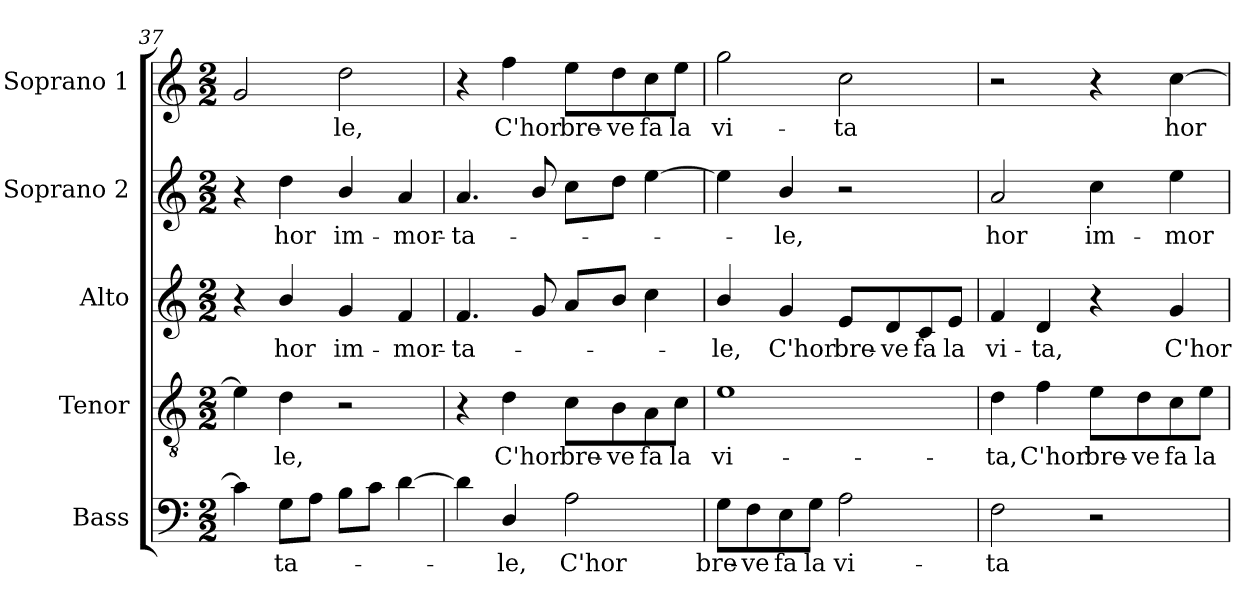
**kern	**text	**kern	**text	**kern	**text	**kern	**text	**kern	**text
*part5	*part5	*part4	*part4	*part3	*part3	*part2	*part2	*part1	*part1
*staff5	*staff5	*staff4	*staff4	*staff3	*staff3	*staff2	*staff2	*staff1	*staff1
*I"Bass	*	*I"Tenor	*	*I"Alto	*	*I"Soprano 2	*	*I"Soprano 1	*
*I'B	*	*I'T	*	*I'A	*	*I'S2	*	*I'S1	*
*clefF4	*	*clefGv2	*	*clefG2	*	*clefG2	*	*clefG2	*
*	*	*ITrd7c12	*	*	*	*	*	*	*
*k[]	*	*k[]	*	*k[]	*	*k[]	*	*k[]	*
*C:	*	*C:	*	*C:	*	*C:	*	*C:	*
*M2/2	*	*M2/2	*	*M2/2	*	*M2/2	*	*M2/2	*
=37	=37	=37	=37	=37	=37	=37	=37	=37	=37
4ci\]	.	4Ei\]	.	4r	.	4r	.	2gi/	.
!	!LO:LY:b:color=#000000	!	!	!	!	!	!	!	!
!	!	!	!LO:LY:b:color=#000000	!	!	!	!	!	!
!	!	!	!	!	!LO:LY:b:color=#000000	!	!	!	!
!	!	!	!	!	!	!	!LO:LY:b:color=#000000	!	!
8Gi\L	-ta-	4Di\	-le,	4bi/	hor	4ddi\	hor	.	.
8Ai\J	.	.	.	.	.	.	.	.	.
!	!	!	!	!	!LO:LY:b:color=#000000	!	!	!	!
!	!	!	!	!	!	!	!LO:LY:b:color=#000000	!	!
!	!	!	!	!	!	!	!	!	!LO:LY:b:color=#000000
8Bi\L	.	2r	.	4gi/	im-	4bi/	im-	2ddi\	-le,
8ci\J	.	.	.	.	.	.	.	.	.
!	!	!	!	!	!LO:LY:b:color=#000000	!	!	!	!
!	!	!	!	!	!	!	!LO:LY:b:color=#000000	!	!
[4di\	.	.	.	4fi/	-mor-	4ai/	-mor-	.	.
=38	=38	=38	=38	=38	=38	=38	=38	=38	=38
!	!	!	!	!	!LO:LY:b:color=#000000	!	!	!	!
!	!	!	!	!	!	!	!LO:LY:b:color=#000000	!	!
4di\]	.	4r	.	4.fi/	-ta-	4.ai/	-ta-	4r	.
!	!LO:LY:b:color=#000000	!	!	!	!	!	!	!	!
!	!	!	!LO:LY:b:color=#000000	!	!	!	!	!	!
!	!	!	!	!	!	!	!	!	!LO:LY:b:color=#000000
4Di/	-le,	4Di\	C'hor	.	.	.	.	4ffi\	C'hor
.	.	.	.	8gi/	.	8bi/	.	.	.
!	!LO:LY:b:color=#000000	!	!	!	!	!	!	!	!
!	!	!	!LO:LY:b:color=#000000	!	!	!	!	!	!
!	!	!	!	!	!	!	!	!	!LO:LY:b:color=#000000
2Ai\	C'hor	8Ci\L	bre-	8ai/L	.	8cci\L	.	8eei\L	bre-
!	!	!	!LO:LY:b:color=#000000	!	!	!	!	!	!
!	!	!	!	!	!	!	!	!	!LO:LY:b:color=#000000
.	.	8BBi\	-ve	8bi/J	.	8ddi\J	.	8ddi\	-ve
!	!	!	!LO:LY:b:color=#000000	!	!	!	!	!	!
!	!	!	!	!	!	!	!	!	!LO:LY:b:color=#000000
.	.	8AAi\	fa	4cci\	.	[4eei\	.	8cci\	fa
!	!	!	!LO:LY:b:color=#000000	!	!	!	!	!	!
!	!	!	!	!	!	!	!	!	!LO:LY:b:color=#000000
.	.	8Ci\J	la	.	.	.	.	8eei\J	la
=39	=39	=39	=39	=39	=39	=39	=39	=39	=39
!	!LO:LY:b:color=#000000	!	!	!	!	!	!	!	!
!	!	!	!LO:LY:b:color=#000000	!	!	!	!	!	!
!	!	!	!	!	!LO:LY:b:color=#000000	!	!	!	!
!	!	!	!	!	!	!	!	!	!LO:LY:b:color=#000000
8Gi\L	bre-	1Ei	vi-	4bi/	-le,	4eei\]	.	2ggi\	vi-
!	!LO:LY:b:color=#000000	!	!	!	!	!	!	!	!
8Fi\	-ve	.	.	.	.	.	.	.	.
!	!LO:LY:b:color=#000000	!	!	!	!	!	!	!	!
!	!	!	!	!	!LO:LY:b:color=#000000	!	!	!	!
!	!	!	!	!	!	!	!LO:LY:b:color=#000000	!	!
8Ei\	fa	.	.	4gi/	C'hor	4bi/	-le,	.	.
!	!LO:LY:b:color=#000000	!	!	!	!	!	!	!	!
8Gi\J	la	.	.	.	.	.	.	.	.
!	!LO:LY:b:color=#000000	!	!	!	!	!	!	!	!
!	!	!	!	!	!LO:LY:b:color=#000000	!	!	!	!
!	!	!	!	!	!	!	!	!	!LO:LY:b:color=#000000
2Ai\	vi-	.	.	8ei/L	bre-	2r	.	2cci\	-ta
!	!	!	!	!	!LO:LY:b:color=#000000	!	!	!	!
.	.	.	.	8di/	-ve	.	.	.	.
!	!	!	!	!	!LO:LY:b:color=#000000	!	!	!	!
.	.	.	.	8ci/	fa	.	.	.	.
!	!	!	!	!	!LO:LY:b:color=#000000	!	!	!	!
.	.	.	.	8ei/J	la	.	.	.	.
!!LO:LB:g=z
=40	=40	=40	=40	=40	=40	=40	=40	=40	=40
!	!LO:LY:b:color=#000000	!	!	!	!	!	!	!	!
!	!	!	!LO:LY:b:color=#000000	!	!	!	!	!	!
!	!	!	!	!	!LO:LY:b:color=#000000	!	!	!	!
!	!	!	!	!	!	!	!LO:LY:b:color=#000000	!	!
2Fi\	-ta	4Di\	-ta,	4fi/	vi-	2ai/	hor	2r	.
!	!	!	!LO:LY:b:color=#000000	!	!	!	!	!	!
!	!	!	!	!	!LO:LY:b:color=#000000	!	!	!	!
.	.	4Fi\	C'hor	4di/	-ta,	.	.	.	.
!	!	!	!LO:LY:b:color=#000000	!	!	!	!	!	!
!	!	!	!	!	!	!	!LO:LY:b:color=#000000	!	!
2r	.	8Ei\L	bre-	4r	.	4cci\	im-	4r	.
!	!	!	!LO:LY:b:color=#000000	!	!	!	!	!	!
.	.	8Di\	-ve	.	.	.	.	.	.
!	!	!	!LO:LY:b:color=#000000	!	!	!	!	!	!
!	!	!	!	!	!LO:LY:b:color=#000000	!	!	!	!
!	!	!	!	!	!	!	!LO:LY:b:color=#000000	!	!
!	!	!	!	!	!	!	!	!	!LO:LY:b:color=#000000
.	.	8Ci\	fa	4gi/	C'hor	4eei\	-mor-	[4cci\	hor
!	!	!	!LO:LY:b:color=#000000	!	!	!	!	!	!
.	.	8Ei\J	la	.	.	.	.	.	.
=	=	=	=	=	=	=	=	=	=
*-	*-	*-	*-	*-	*-	*-	*-	*-	*-
